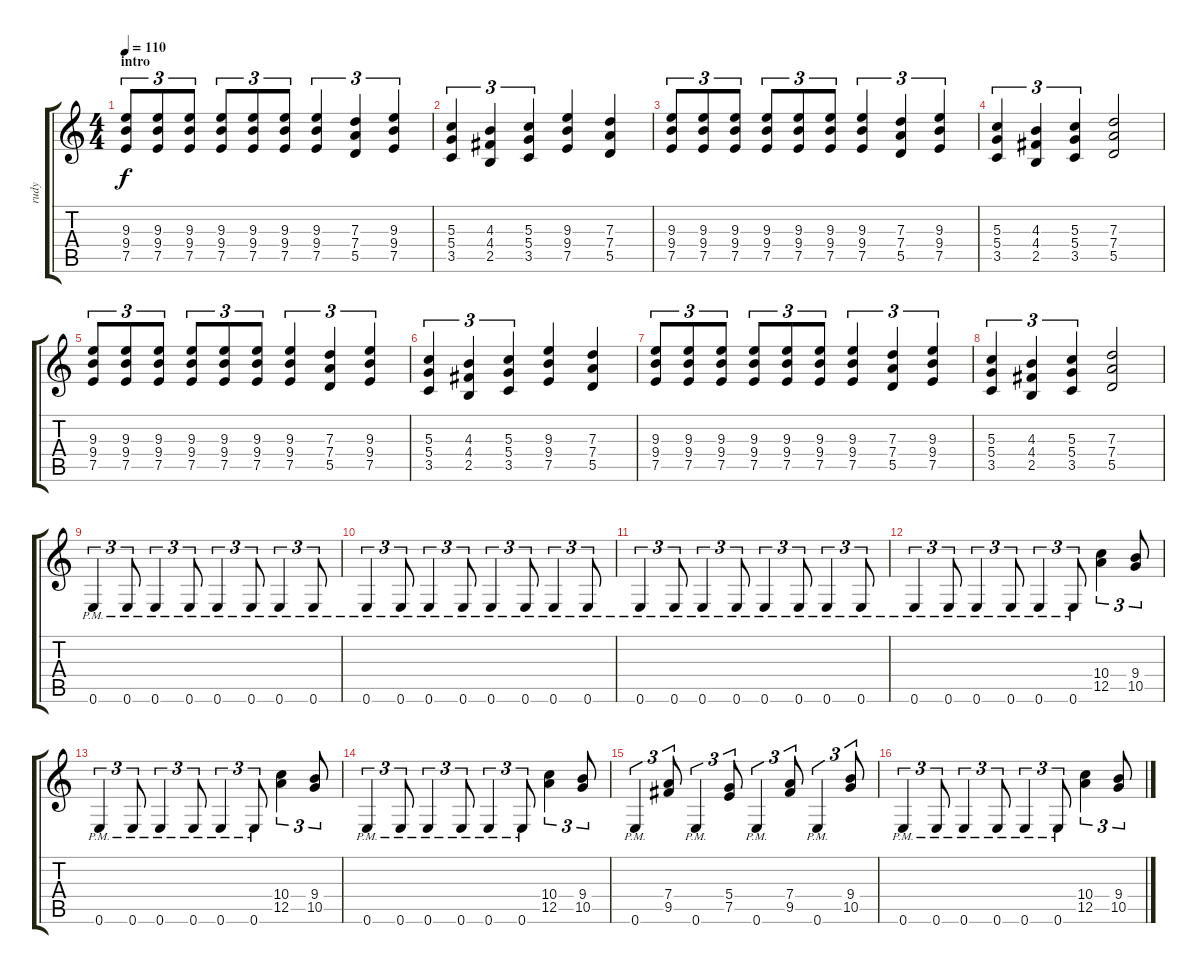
\track ("rudy" "rudy") {instrument distortionguitar}
\staff {score tabs}
\tuning (E4 B3 G3 D3 A2 E2) {hide}
\ts (4 4)
\section ("" "intro")
\tempo 110
\clef g2
\ks c
(9.3 9.4 7.5).8{tu (3 2) dy f instrument distortionguitar} (9.3 9.4 7.5).8{tu (3 2)} (9.3 9.4 7.5).8{tu (3 2)} (9.3 9.4 7.5).8{tu (3 2)} (9.3 9.4 7.5).8{tu (3 2)} (9.3 9.4 7.5).8{tu (3 2)} (9.3 9.4 7.5).4{tu (3 2)} (7.3 7.4 5.5).4{tu (3 2)} (9.3 9.4 7.5).4{tu (3 2)} |
(5.3 5.4 3.5).4{tu (3 2)} (4.3 4.4 2.5).4{tu (3 2)} (5.3 5.4 3.5).4{tu (3 2)} (9.3 9.4 7.5).4 (7.3 7.4 5.5).4 |
(9.3 9.4 7.5).8{tu (3 2)} (9.3 9.4 7.5).8{tu (3 2)} (9.3 9.4 7.5).8{tu (3 2)} (9.3 9.4 7.5).8{tu (3 2)} (9.3 9.4 7.5).8{tu (3 2)} (9.3 9.4 7.5).8{tu (3 2)} (9.3 9.4 7.5).4{tu (3 2)} (7.3 7.4 5.5).4{tu (3 2)} (9.3 9.4 7.5).4{tu (3 2)} |
(5.3 5.4 3.5).4{tu (3 2)} (4.3 4.4 2.5).4{tu (3 2)} (5.3 5.4 3.5).4{tu (3 2)} (7.3 7.4 5.5).2 |
(9.3 9.4 7.5).8{tu (3 2)} (9.3 9.4 7.5).8{tu (3 2)} (9.3 9.4 7.5).8{tu (3 2)} (9.3 9.4 7.5).8{tu (3 2)} (9.3 9.4 7.5).8{tu (3 2)} (9.3 9.4 7.5).8{tu (3 2)} (9.3 9.4 7.5).4{tu (3 2)} (7.3 7.4 5.5).4{tu (3 2)} (9.3 9.4 7.5).4{tu (3 2)} |
(5.3 5.4 3.5).4{tu (3 2)} (4.3 4.4 2.5).4{tu (3 2)} (5.3 5.4 3.5).4{tu (3 2)} (9.3 9.4 7.5).4 (7.3 7.4 5.5).4 |
(9.3 9.4 7.5).8{tu (3 2)} (9.3 9.4 7.5).8{tu (3 2)} (9.3 9.4 7.5).8{tu (3 2)} (9.3 9.4 7.5).8{tu (3 2)} (9.3 9.4 7.5).8{tu (3 2)} (9.3 9.4 7.5).8{tu (3 2)} (9.3 9.4 7.5).4{tu (3 2)} (7.3 7.4 5.5).4{tu (3 2)} (9.3 9.4 7.5).4{tu (3 2)} |
(5.3 5.4 3.5).4{tu (3 2)} (4.3 4.4 2.5).4{tu (3 2)} (5.3 5.4 3.5).4{tu (3 2)} (7.3 7.4 5.5).2 |
0.6{pm}.4{tu (3 2)} 0.6{pm}.8{tu (3 2)} 0.6{pm}.4{tu (3 2)} 0.6{pm}.8{tu (3 2)} 0.6{pm}.4{tu (3 2)} 0.6{pm}.8{tu (3 2)} 0.6{pm}.4{tu (3 2)} 0.6{pm}.8{tu (3 2)} |
0.6{pm}.4{tu (3 2)} 0.6{pm}.8{tu (3 2)} 0.6{pm}.4{tu (3 2)} 0.6{pm}.8{tu (3 2)} 0.6{pm}.4{tu (3 2)} 0.6{pm}.8{tu (3 2)} 0.6{pm}.4{tu (3 2)} 0.6{pm}.8{tu (3 2)} |
0.6{pm}.4{tu (3 2)} 0.6{pm}.8{tu (3 2)} 0.6{pm}.4{tu (3 2)} 0.6{pm}.8{tu (3 2)} 0.6{pm}.4{tu (3 2)} 0.6{pm}.8{tu (3 2)} 0.6{pm}.4{tu (3 2)} 0.6{pm}.8{tu (3 2)} |
0.6{pm}.4{tu (3 2)} 0.6{pm}.8{tu (3 2)} 0.6{pm}.4{tu (3 2)} 0.6{pm}.8{tu (3 2)} 0.6{pm}.4{tu (3 2)} 0.6{pm}.8{tu (3 2)} (10.4 12.5).4{tu (3 2)} (9.4 10.5).8{tu (3 2)} |
0.6{pm}.4{tu (3 2)} 0.6{pm}.8{tu (3 2)} 0.6{pm}.4{tu (3 2)} 0.6{pm}.8{tu (3 2)} 0.6{pm}.4{tu (3 2)} 0.6{pm}.8{tu (3 2)} (10.4 12.5).4{tu (3 2)} (9.4 10.5).8{tu (3 2)} |
0.6{pm}.4{tu (3 2)} 0.6{pm}.8{tu (3 2)} 0.6{pm}.4{tu (3 2)} 0.6{pm}.8{tu (3 2)} 0.6{pm}.4{tu (3 2)} 0.6{pm}.8{tu (3 2)} (10.4 12.5).4{tu (3 2)} (9.4 10.5).8{tu (3 2)} |
0.6{pm}.4{tu (3 2)} (7.4 9.5).8{tu (3 2)} 0.6{pm}.4{tu (3 2)} (5.4 7.5).8{tu (3 2)} 0.6{pm}.4{tu (3 2)} (7.4 9.5).8{tu (3 2)} 0.6{pm}.4{tu (3 2)} (9.4 10.5).8{tu (3 2)} |
0.6{pm}.4{tu (3 2)} 0.6{pm}.8{tu (3 2)} 0.6{pm}.4{tu (3 2)} 0.6{pm}.8{tu (3 2)} 0.6{pm}.4{tu (3 2)} 0.6{pm}.8{tu (3 2)} (10.4 12.5).4{tu (3 2)} (9.4 10.5).8{tu (3 2)}
